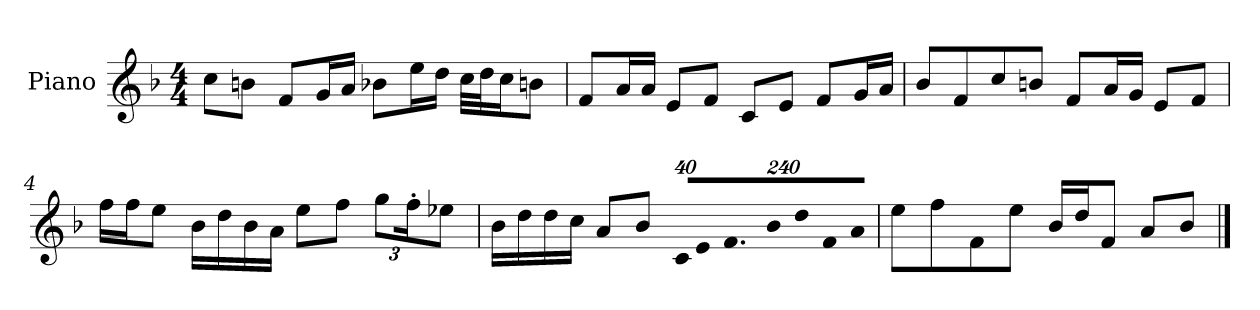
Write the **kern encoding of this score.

**kern
*part1
*staff1
*I"Piano
*I'P-no
*clefG2
*k[b-]
*M4/4
*MM90
=1
8cc\L
8bn\J
8f/L
16g/L
16a/JJ
8b-X\L
16ee\L
16dd\JJ
32cc\LLL
32dd\J
16cc\J
8bn\J
=2
8f/L
16a/L
16a/JJ
8e/L
8f/J
8c/L
8e/J
8f/L
16g/L
16a/JJ
=3
8b-/L
8f/
8cc/
8bn/J
8f/L
16a/L
16g/JJ
8e/L
8f/J
!!LO:LB:g=z
=4
16ff\LL
16ff\J
8ee\J
16b-\LL
16dd\
16b-\
16a\JJ
8ee\L
8ff\J
*Xbrackettup
12gg\L
24ff'\K
8ee-X\J
=5
16b-\LL
16dd\
16dd\
16cc\JJ
8a/L
8b-/J
!LO:N:vis=32
640%23c/KLL
!LO:N:vis=16
1920%137e/
!LO:N:vis=16.
960%103f/
!LO:N:vis=16
1920%137b-/
!LO:N:vis=16
1920%137dd/
!LO:N:vis=16
1920%137f/
!LO:N:vis=16
1920%137a/JJ
=6
8ee\L
8ff\
8f\
8ee\J
16b-/LL
16dd/J
8f/J
8a/L
8b-/J
==
*-
